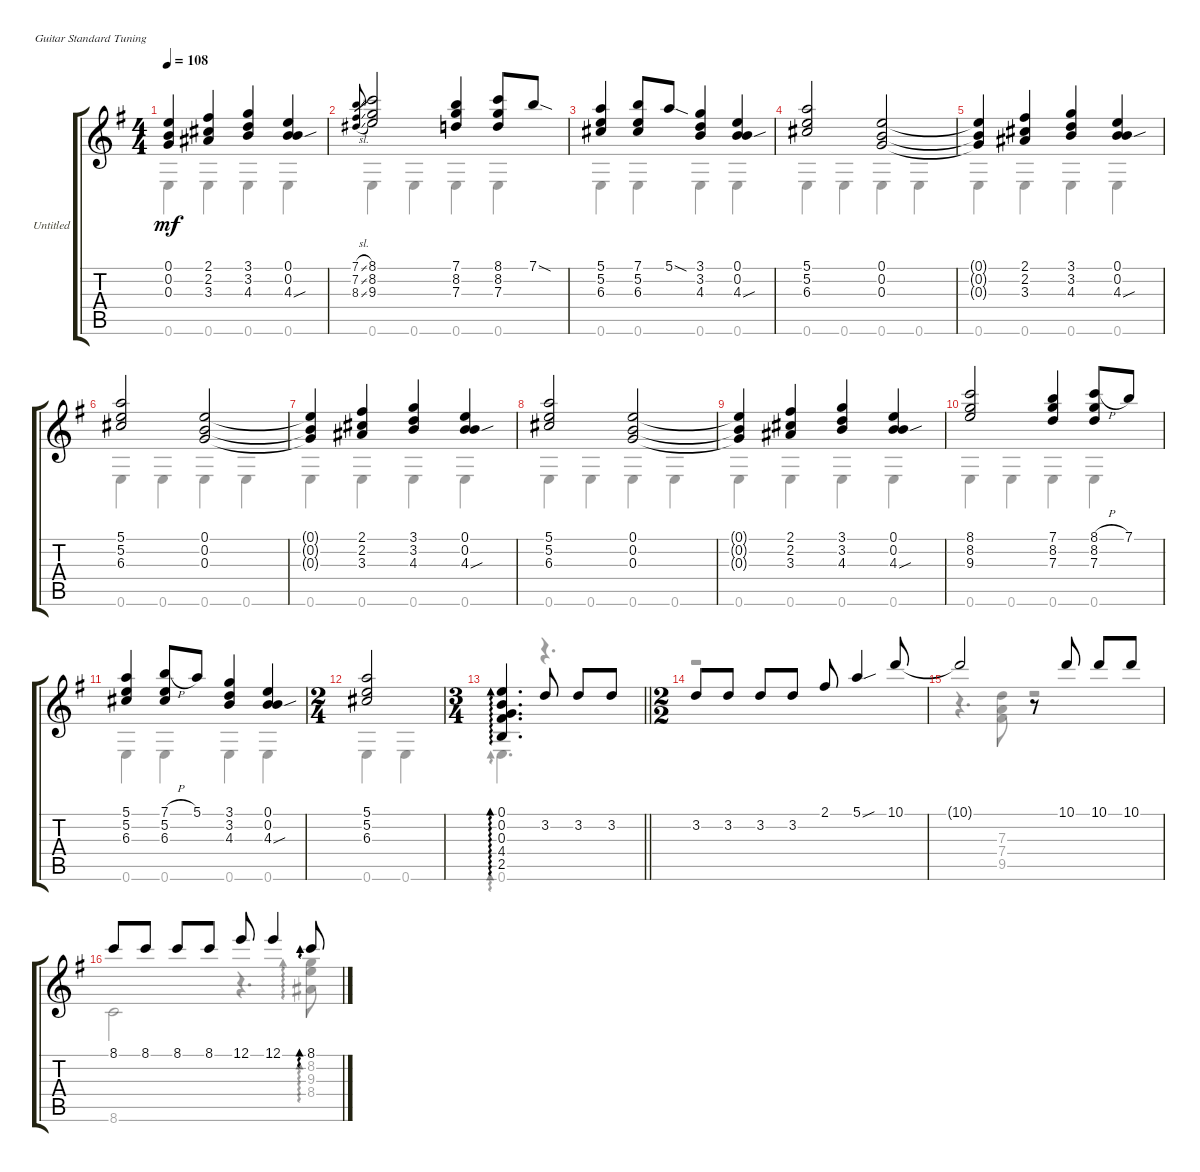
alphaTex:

\bracketExtendMode groupsimilarinstruments
\firstSystemTrackNameOrientation horizontal
\otherSystemsTrackNameOrientation horizontal
\track ("Untitled" "Untitled") {instrument acousticguitarnylon}
\staff {score tabs}
\tuning (E4 B3 G3 D3 A2 E2)
\voice
\ts (4 4)
\tempo 108
\clef g2
\ks eminor
(0.1{t} 0.2{t} 0.3{t}).4{dy mf} (2.1 2.2 3.3).4 (3.1 3.2 4.3).4 (0.1 0.2 4.3{sou}).4 |
(7.1{sl} 7.2{sl} 8.3{sl}).8{gr} (8.1 8.2 9.3).2 (7.1 8.2 7.3).4 (8.1 8.2 7.3).8 7.1{sod}.8 |
(5.1 5.2 6.3).4 (7.1 5.2 6.3).8 5.1{sod}.8 (3.1 3.2 4.3).4 (0.1 0.2 4.3{sou}).4 |
(5.1 5.2 6.3).2 (0.1 0.2 0.3).2 |
(0.1{t} 0.2{t} 0.3{t}).4 (2.1 2.2 3.3).4 (3.1 3.2 4.3).4 (0.1 0.2 4.3{sou}).4 |
(5.1 5.2 6.3).2 (0.1 0.2 0.3).2 |
(0.1{t} 0.2{t} 0.3{t}).4 (2.1 2.2 3.3).4 (3.1 3.2 4.3).4 (0.1 0.2 4.3{sou}).4 |
(5.1 5.2 6.3).2 (0.1 0.2 0.3).2 |
(0.1{t} 0.2{t} 0.3{t}).4 (2.1 2.2 3.3).4 (3.1 3.2 4.3).4 (0.1 0.2 4.3{sou}).4 |
(8.1 8.2 9.3).2 (7.1 8.2 7.3).4 (8.1{h} 8.2 7.3).8 7.1.8 |
(5.1 5.2 6.3).4 (7.1{h} 5.2 6.3).8 5.1.8 (3.1 3.2 4.3).4 (0.1 0.2 4.3{sou}).4 |
\ts (2 4)
(5.1 5.2 6.3).2 |
\ts (3 4)
\barLineRight lightlight
(0.1 0.2 0.3 4.4 2.5).4{d ad 0} 3.2.8 3.2.8 3.2.8 |
\ts (2 2)
3.2.8 3.2.8 3.2.8 3.2.8 2.1.8 5.1{sou}.4 10.1.8 |
10.1{t}.2 r.8 10.1.8 10.1.8 10.1.8 |
8.1.8 8.1.8 8.1.8 8.1.8 12.1.8 12.1.4 8.1.8{ad 0}
\voice
\clef g2
\ottava regular
\simile none
\ks eminor
0.6.4{dy mf} 0.6.4 0.6.4 0.6.4 |
0.6.4 0.6.4 0.6.4 0.6.4 |
0.6.4 0.6.4 0.6.4 0.6.4 |
0.6.4 0.6.4 0.6.4 0.6.4 |
0.6.4 0.6.4 0.6.4 0.6.4 |
0.6.4 0.6.4 0.6.4 0.6.4 |
0.6.4 0.6.4 0.6.4 0.6.4 |
0.6.4 0.6.4 0.6.4 0.6.4 |
0.6.4 0.6.4 0.6.4 0.6.4 |
0.6.4 0.6.4 0.6.4 0.6.4 |
0.6.4 0.6.4 0.6.4 0.6.4 |
0.6.4 0.6.4 |
\barLineRight lightlight
0.6.4{d ad 0} r.4{d} |
r.1 |
r.4{d} (7.3 7.4 9.5).8 r.2 |
8.6.2 r.4{d} (8.2 9.3 8.4).8{ad 0}
